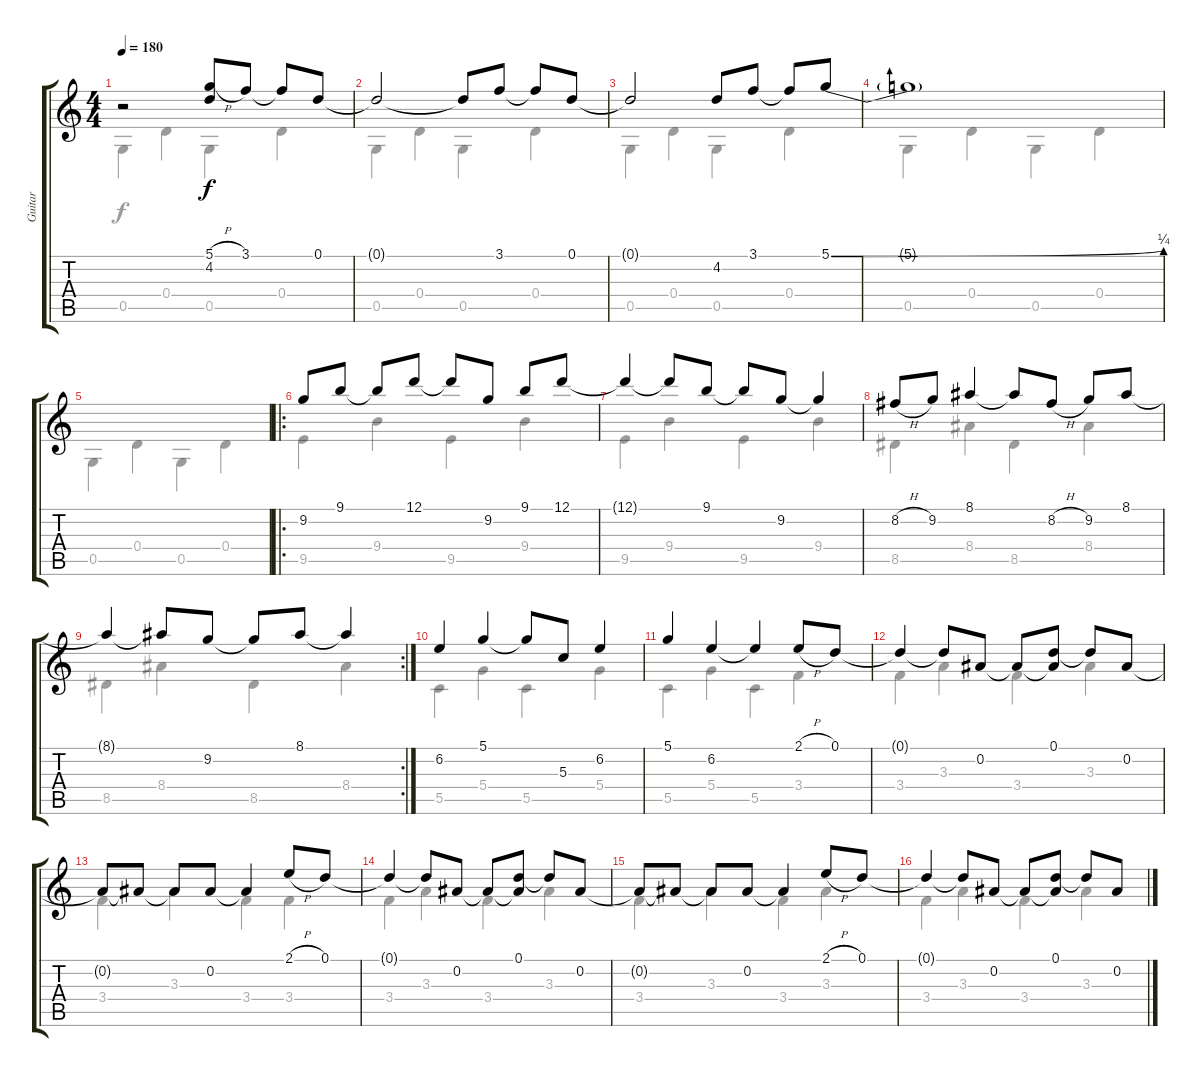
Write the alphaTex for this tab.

\track ("Guitar" "Guitar") {instrument acousticguitarsteel}
\staff {score tabs}
\tuning (D4 Bb3 G3 D3 G2 D2) {hide}
\voice
\ts (4 4)
\tempo 180
\clef g2
\ks c
r.2{dy f} (5.1{h} 4.2).8 3.1.8 3.1{t}.8 0.1.8 |
0.1{t}.2 0.1{t}.8 3.1.8 3.1{t}.8 0.1.8 |
0.1{t}.2 4.2.8 3.1.8 3.1{t}.8 5.1{be (bend 0 0 60 1)}.8 |
5.1{t}.1 |
|
\ro
9.2.8 9.1.8 9.1{t}.8 12.1.8 12.1{t}.8 9.2.8 9.1.8 12.1.8 |
12.1{t}.4 12.1{t}.8 9.1.8 9.1{t}.8 9.2.8 9.2{t}.4 |
8.2{h}.8 9.2.8 8.1.4 8.1{t}.8 8.2{h}.8 9.2.8 8.1.8 |
\rc 2
8.1{t}.4 8.1{t}.8 9.2.8 9.2{t}.8 8.1.8 8.1{t}.4 |
6.2.4 5.1.4 5.1{t}.8 5.3.8 6.2.4 |
5.1.4 6.2.4 6.2{t}.4 2.1{h}.8 0.1.8 |
0.1{t}.4 0.1{t}.8 0.2.8 0.2{t}.8 (0.1 0.2{t}).8 0.1{t}.8 0.2.8 |
0.2{t}.8 0.2{t}.8 0.2{t}.8 0.2.8 0.2{t}.4 2.1{h}.8 0.1.8 |
0.1{t}.4 0.1{t}.8 0.2.8 0.2{t}.8 (0.1 0.2{t}).8 0.1{t}.8 0.2.8 |
0.2{t}.8 0.2{t}.8 0.2{t}.8 0.2.8 0.2{t}.4 2.1{h}.8 0.1.8 |
0.1{t}.4 0.1{t}.8 0.2.8 0.2{t}.8 (0.1 0.2{t}).8 0.1{t}.8 0.2.8
\voice
\clef g2
\ottava regular
\simile none
\ks c
0.5.4{dy f} 0.4.4 0.5.4 0.4.4 |
0.5.4 0.4.4 0.5.4 0.4.4 |
0.5.4 0.4.4 0.5.4 0.4.4 |
0.5.4 0.4.4 0.5.4 0.4.4 |
0.5.4 0.4.4 0.5.4 0.4.4 |
9.5.4 9.4.4 9.5.4 9.4.4 |
9.5.4 9.4.4 9.5.4 9.4.4 |
8.5.4 8.4.4 8.5.4 8.4.4 |
8.5.4 8.4.4 8.5.4 8.4.4 |
5.5.4 5.4.4 5.5.4 5.4.4 |
5.5.4 5.4.4 5.5.4 3.4.4 |
3.4.4 3.3.4 3.4.4 3.3.4 |
3.4.4 3.3.4 3.4.4 3.4.4 |
3.4.4 3.3.4 3.4.4 3.3.4 |
3.4.4 3.3.4 3.4.4 3.3.4 |
3.4.4 3.3.4 3.4.4 3.3.4
